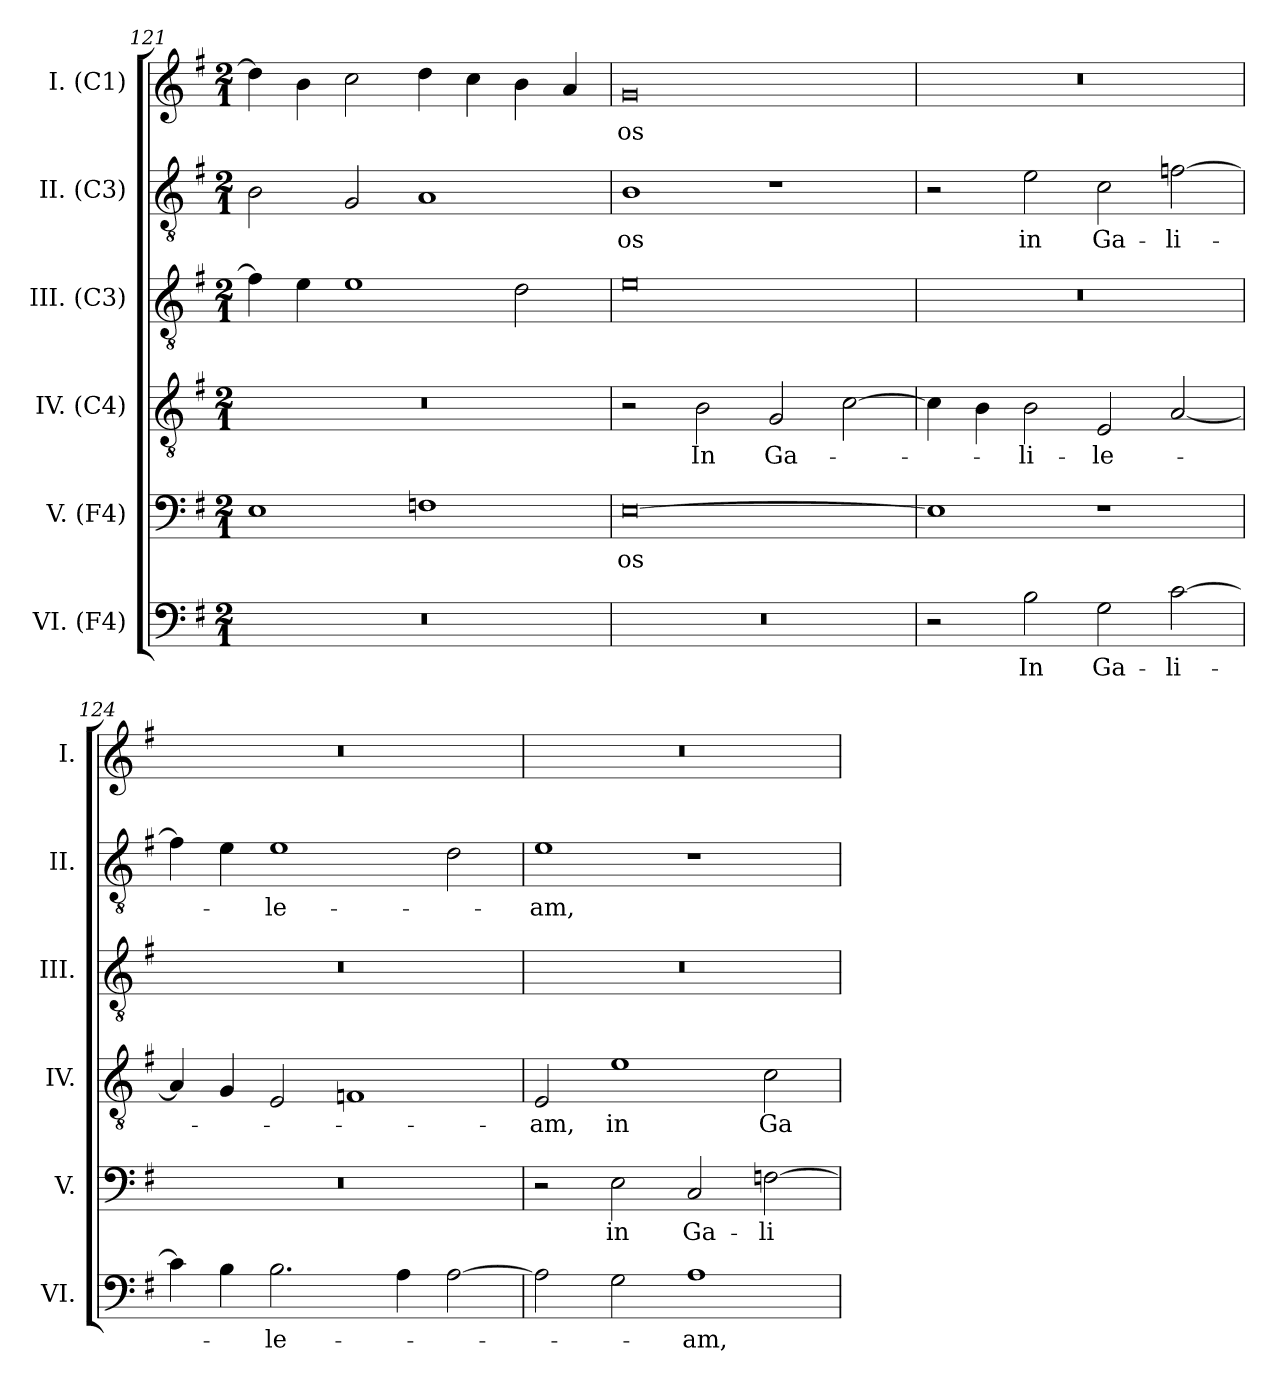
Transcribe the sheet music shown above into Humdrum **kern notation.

**kern	**text	**kern	**text	**kern	**text	**kern	**kern	**text	**kern	**text
*part6	*part6	*part5	*part5	*part4	*part4	*part3	*part2	*part2	*part1	*part1
*staff6	*staff6	*staff5	*staff5	*staff4	*staff4	*staff3	*staff2	*staff2	*staff1	*staff1
*I"VI. (F4)	*	*I"V. (F4)	*	*I"IV. (C4)	*	*I"III. (C3)	*I"II. (C3)	*	*I"I. (C1)	*
*I'VI.	*	*I'V.	*	*I'IV.	*	*I'III.	*I'II.	*	*I'I.	*
*clefF4	*	*clefF4	*	*clefGv2	*	*clefGv2	*clefGv2	*	*clefG2	*
*	*	*	*	*ITrd7c12	*	*ITrd7c12	*ITrd7c12	*	*	*
*k[f#]	*	*k[f#]	*	*k[f#]	*	*k[f#]	*k[f#]	*	*k[f#]	*
*G:	*	*G:	*	*G:	*	*G:	*G:	*	*G:	*
*M2/1	*	*M2/1	*	*M2/1	*	*M2/1	*M2/1	*	*M2/1	*
=121	=121	=121	=121	=121	=121	=121	=121	=121	=121	=121
!LO:N:vis=1	!	!	!	!LO:N:vis=1	!	!	!	!	!	!
0r	.	1Ei	.	0r	.	4Fi\]	2BBi\	.	4ddi\]	.
.	.	.	.	.	.	4Ei\	.	.	4bi\	.
.	.	.	.	.	.	1Ei	2GGi/	.	2cci\	.
.	.	1Fi	.	.	.	.	1AAi	.	4ddi\	.
.	.	.	.	.	.	.	.	.	4cci\	.
.	.	.	.	.	.	2Di\	.	.	4bi\	.
.	.	.	.	.	.	.	.	.	4ai/	.
!!LO:PB:g=z
=122	=122	=122	=122	=122	=122	=122	=122	=122	=122	=122
!LO:N:vis=1	!	!	!	!	!	!	!	!	!	!
!	!	!	!LO:LY:b:color=#000000	!	!	!	!	!	!	!
!	!	!	!	!	!	!	!	!LO:LY:b:color=#000000	!	!
!	!	!	!	!	!	!	!	!	!	!LO:LY:b:color=#000000
0r	.	[0Ei	-os	2r	.	0Ei	1BBi	-os	0gi	-os
!	!	!	!	!	!LO:LY:b:color=#000000	!	!	!	!	!
.	.	.	.	2BBi\	In	.	.	.	.	.
!	!	!	!	!	!LO:LY:b:color=#000000	!	!	!	!	!
.	.	.	.	2GGi/	Ga-	.	1r	.	.	.
.	.	.	.	[2Ci\	.	.	.	.	.	.
=123	=123	=123	=123	=123	=123	=123	=123	=123	=123	=123
!	!	!	!	!	!	!LO:N:vis=1	!	!	!LO:N:vis=1	!
2r	.	1Ei]	.	4Ci\]	.	0r	2r	.	0r	.
.	.	.	.	4BBi\	.	.	.	.	.	.
!	!LO:LY:b:color=#000000	!	!	!	!	!	!	!	!	!
!	!	!	!	!	!LO:LY:b:color=#000000	!	!	!	!	!
!	!	!	!	!	!	!	!	!LO:LY:b:color=#000000	!	!
2Bi\	In	.	.	2BBi\	-li-	.	2Ei\	in	.	.
!	!LO:LY:b:color=#000000	!	!	!	!	!	!	!	!	!
!	!	!	!	!	!LO:LY:b:color=#000000	!	!	!	!	!
!	!	!	!	!	!	!	!	!LO:LY:b:color=#000000	!	!
2Gi\	Ga-	1r	.	2EEi/	-le-	.	2Ci\	Ga-	.	.
!	!LO:LY:b:color=#000000	!	!	!	!	!	!	!	!	!
!	!	!	!	!	!	!	!	!LO:LY:b:color=#000000	!	!
[2ci\	-li-	.	.	[2AAi/	.	.	[2Fi\	-li-	.	.
=124	=124	=124	=124	=124	=124	=124	=124	=124	=124	=124
!	!	!LO:N:vis=1	!	!	!	!LO:N:vis=1	!	!	!LO:N:vis=1	!
4ci\]	.	0r	.	4AAi/]	.	0r	4Fi\]	.	0r	.
4Bi\	.	.	.	4GGi/	.	.	4Ei\	.	.	.
!	!LO:LY:b:color=#000000	!	!	!	!	!	!	!	!	!
!	!	!	!	!	!	!	!	!LO:LY:b:color=#000000	!	!
2.Bi\	-le-	.	.	2EEi/	.	.	1Ei	-le-	.	.
.	.	.	.	1FFi	.	.	.	.	.	.
4Ai\	.	.	.	.	.	.	.	.	.	.
[2Ai\	.	.	.	.	.	.	2Di\	.	.	.
=125	=125	=125	=125	=125	=125	=125	=125	=125	=125	=125
!	!	!	!	!	!LO:LY:b:color=#000000	!LO:N:vis=1	!	!	!	!
!	!	!	!	!	!	!	!	!LO:LY:b:color=#000000	!LO:N:vis=1	!
2Ai\]	.	2r	.	2EEi/	-am,	0r	1Ei	-am,	0r	.
!	!	!	!LO:LY:b:color=#000000	!	!	!	!	!	!	!
!	!	!	!	!	!LO:LY:b:color=#000000	!	!	!	!	!
2Gi\	.	2Ei\	in	1Ei	in	.	.	.	.	.
!	!LO:LY:b:color=#000000	!	!	!	!	!	!	!	!	!
!	!	!	!LO:LY:b:color=#000000	!	!	!	!	!	!	!
1Ai	-am,	2Ci/	Ga-	.	.	.	1r	.	.	.
!	!	!	!LO:LY:b:color=#000000	!	!	!	!	!	!	!
!	!	!	!	!	!LO:LY:b:color=#000000	!	!	!	!	!
.	.	[2Fi\	-li-	2Ci\	Ga-	.	.	.	.	.
=	=	=	=	=	=	=	=	=	=	=
*-	*-	*-	*-	*-	*-	*-	*-	*-	*-	*-
